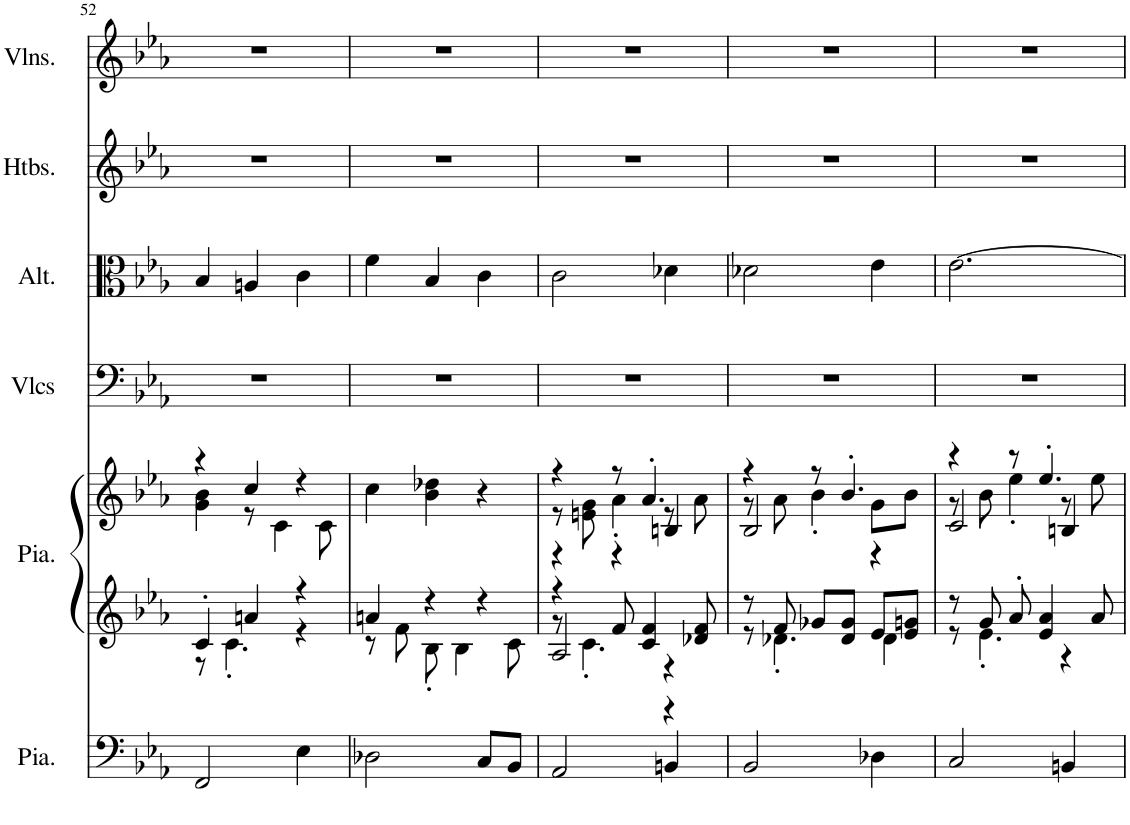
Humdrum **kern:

**kern	**kern	**kern	**kern	**kern	**kern	**kern
*part6	*part5	*part5	*part4	*part3	*part2	*part1
*staff7	*staff6	*staff5	*staff4	*staff3	*staff2	*staff1
*I"Piano, Pedals	*I"Piano, Organ	*	*I"Violoncelles, Bass	*I"Altos, Tenor	*I"Hautbois, Alto	*I"Violons, Soprano
*I'Pia.	*I'Pia.	*	*I'Vlcs	*I'Alt.	*I'Htbs.	*I'Vlns.
!!LO:PB:g=z
*clefF4	*clefG2	*clefG2	*clefF4	*clefC3	*clefG2	*clefG2
*k[b-e-a-]	*k[b-e-a-]	*k[b-e-a-]	*k[b-e-a-]	*k[b-e-a-]	*k[b-e-a-]	*k[b-e-a-]
*M3/4	*M3/4	*M3/4	*M3/4	*M3/4	*M3/4	*M3/4
=52	=52	=52	=52	=52	=52	=52
*	*^	*^	*	*	*	*
2FF/	4c'/	8r	4r	4g\ 4b-\	2.r	4B-/	2.r	2.r
.	.	4.c'\	.	.	.	.	.	.
.	4an/	.	4cc/	8r	.	4An/	.	.
.	.	.	.	4c\	.	.	.	.
4E-\	4r	4r	4r	.	.	4c\	.	.
.	.	.	.	8c\	.	.	.	.
*	*	*	*v	*v	*	*	*	*
=53	=53	=53	=53	=53	=53	=53	=53
2D-X\	4an/	8r	4cc\	2.r	4f\	2.r	2.r
.	.	8f\	.	.	.	.	.
.	4r	8B-'\	4b-\ 4dd-X\	.	4B-/	.	.
.	.	4B-\	.	.	.	.	.
8C/L	4r	.	4r	.	4c\	.	.
8BB-/J	.	8c\	.	.	.	.	.
=54	=54	=54	=54	=54	=54	=54	=54
*	*	*^	*^	*	*	*	*
*	*	*	*	*	*^	*	*	*	*
2AA-/	4r	8r	2A-/	4r	8r	4r	2.r	2c\	2.r	2.r
.	.	4.c'\	.	.	8en\ 8g\	.	.	.	.	.
.	8f/	.	.	8r	4a-'\	4r	.	.	.	.
.	4c/ 4f/	.	.	4.a-'/	.	.	.	.	.	.
4BBn/	.	4r	4r	.	8r	4Bn/	.	4d-X\	.	.
.	8d-X/ 8f/	.	.	.	8a-\	.	.	.	.	.
*	*	*v	*v	*	*	*	*	*	*	*
=55	=55	=55	=55	=55	=55	=55	=55	=55	=55
2BB-/	8r	8r	4r	8r	2B-/	2.r	2d-X\	2.r	2.r
.	8f/	4.d-X'\	.	8a-\	.	.	.	.	.
.	8g-X/L	.	8r	4b-'\	.	.	.	.	.
.	8d-/ 8g-/J	.	4.b-'/	.	.	.	.	.	.
4D-X\	8e-/L	4d-\	.	8g\L	4r	.	4e-\	.	.
.	8e-/ 8gn/J	.	.	8b-\J	.	.	.	.	.
=56	=56	=56	=56	=56	=56	=56	=56	=56	=56
2C/	8r	8r	4r	8r	2c/	2.r	[2.e-\	2.r	2.r
.	8g/	4.e-'\	.	8b-\	.	.	.	.	.
.	8a-'/	.	8r	4ee-'\	.	.	.	.	.
.	4e-/ 4a-/	.	4.ee-'/	.	.	.	.	.	.
4BBn/	.	4r	.	8r	4Bn/	.	.	.	.
.	8a-/	.	.	8ee-\	.	.	.	.	.
*	*v	*v	*	*	*	*	*	*	*
*	*	*v	*v	*v	*	*	*	*
=	=	=	=	=	=	=
*-	*-	*-	*-	*-	*-	*-
